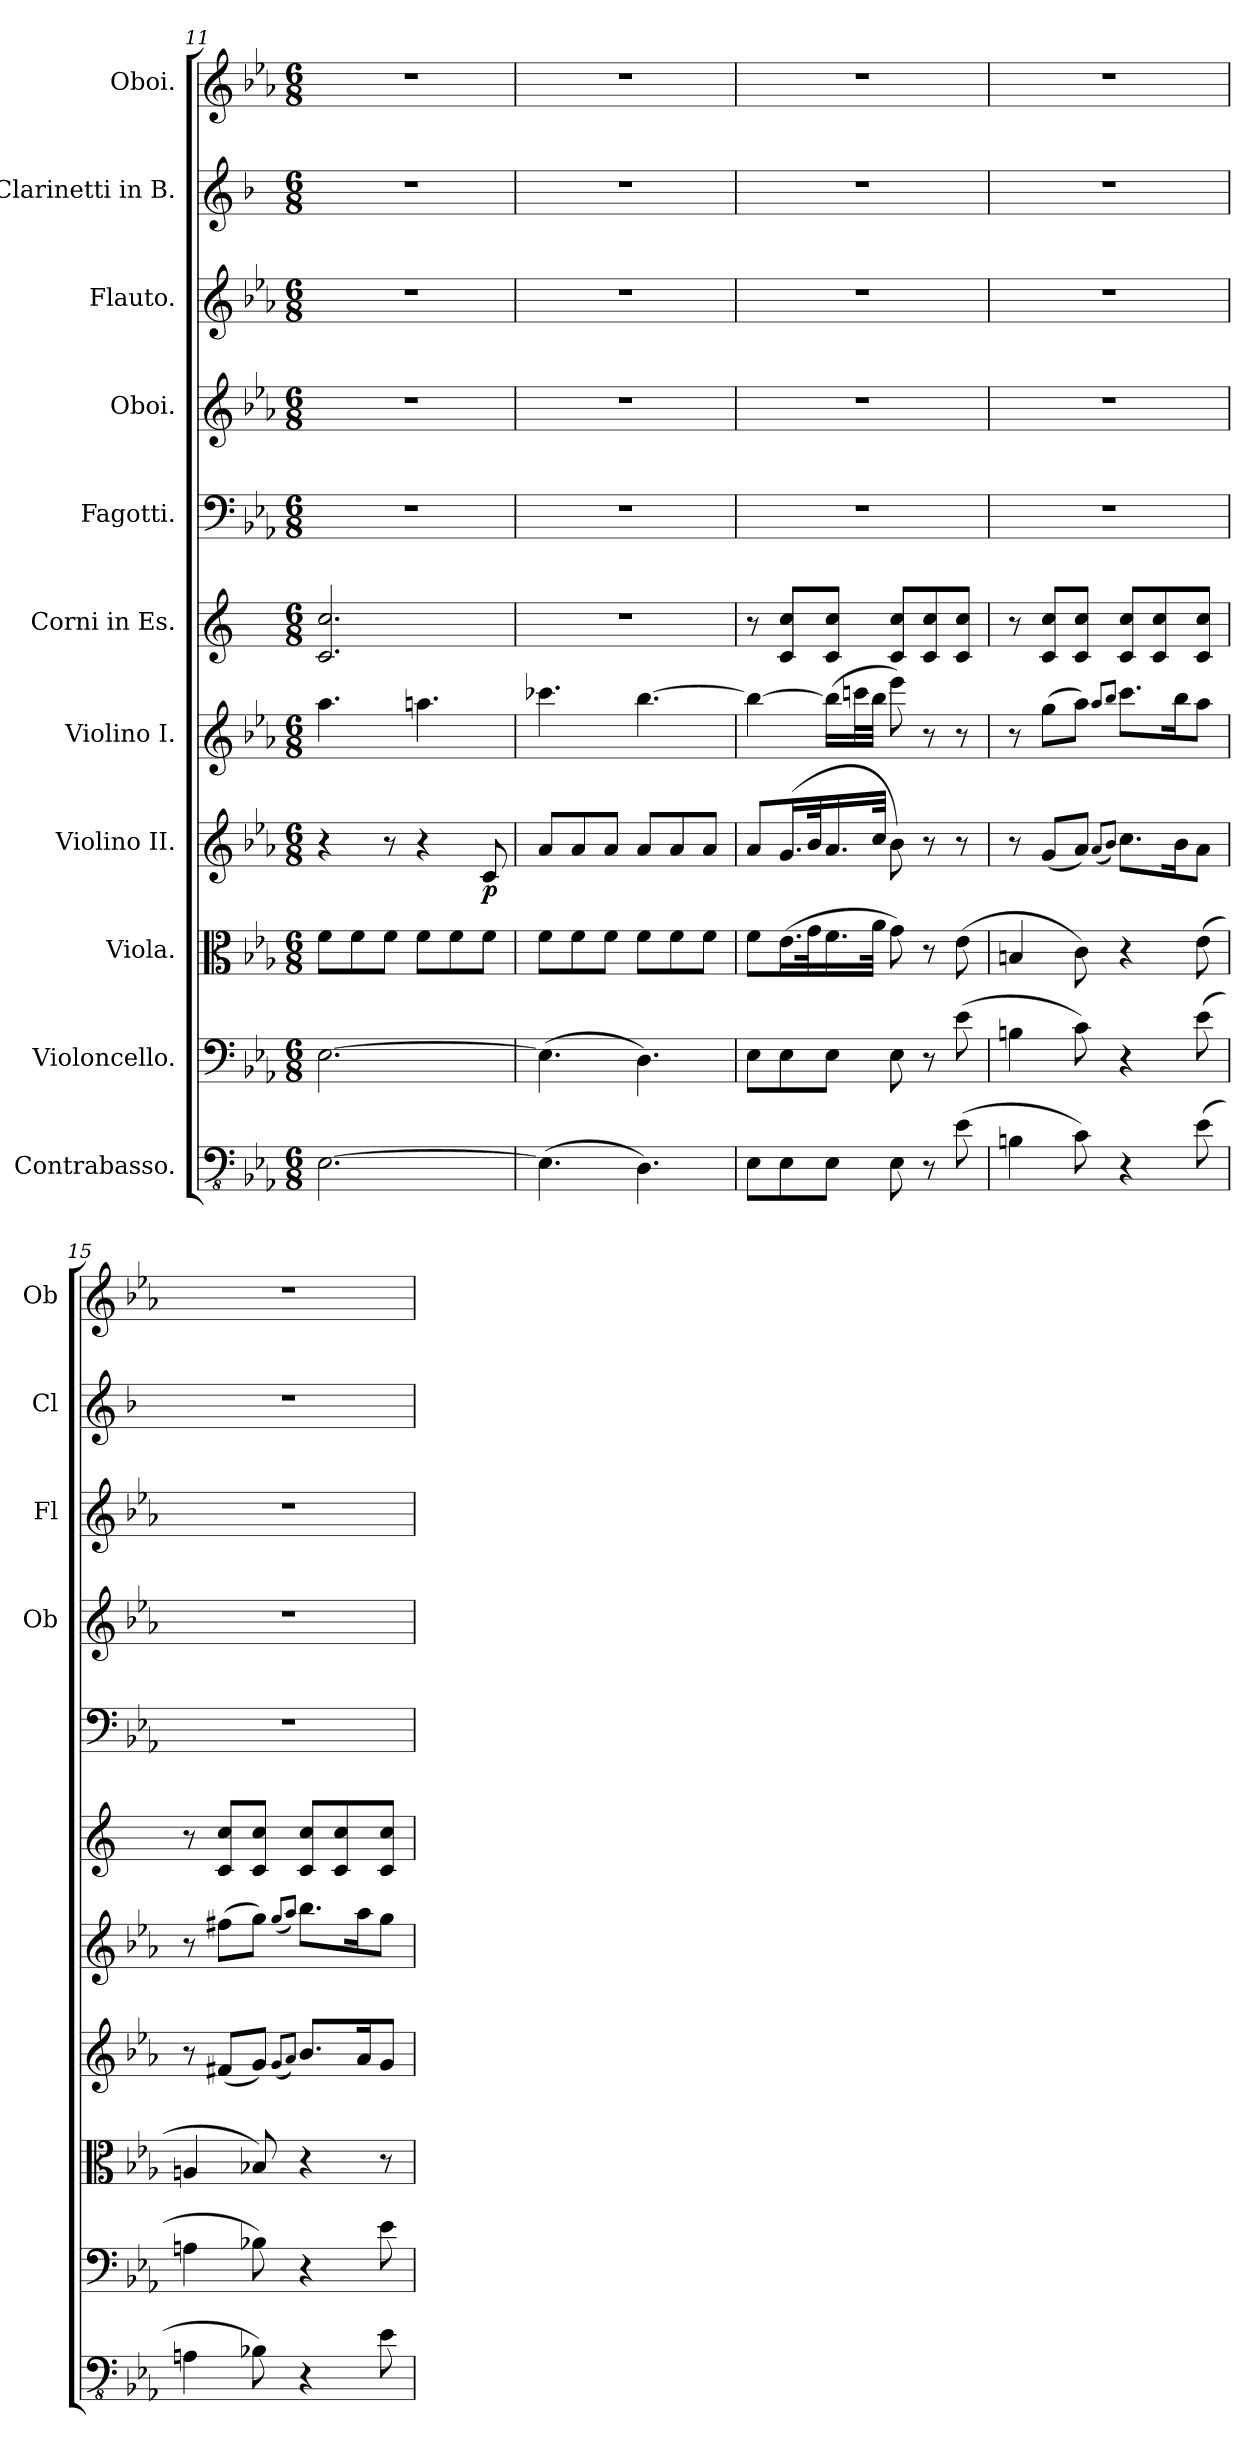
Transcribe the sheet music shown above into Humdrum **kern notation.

**kern	**kern	**kern	**kern	**dynam	**kern	**kern	**kern	**kern	**kern	**kern	**kern
*part11	*part10	*part9	*part8	*part8	*part7	*part6	*part5	*part4	*part3	*part2	*part1
*staff11	*staff10	*staff9	*staff8	*staff8	*staff7	*staff6	*staff5	*staff4	*staff3	*staff2	*staff1
*I"Contrabasso.	*I"Violoncello.	*I"Viola.	*I"Violino II.	*	*I"Violino I.	*I"Corni in Es.	*I"Fagotti.	*I"Oboi.	*I"Flauto.	*I"Clarinetti in B.	*I"Oboi.
*	*	*	*	*	*	*	*	*I'Ob	*I'Fl	*I'Cl	*I'Ob
*clefFv4	*clefF4	*clefC3	*clefG2	*	*clefG2	*clefG2	*clefF4	*clefG2	*clefG2	*clefG2	*clefG2
*	*	*	*	*	*	*ITrd5c9	*	*	*	*ITrd1c2	*
*k[b-e-a-]	*k[b-e-a-]	*k[b-e-a-]	*k[b-e-a-]	*	*k[b-e-a-]	*k[b-e-a-]	*k[b-e-a-]	*k[b-e-a-]	*k[b-e-a-]	*k[b-e-a-]	*k[b-e-a-]
*M6/8	*M6/8	*M6/8	*M6/8	*	*M6/8	*M6/8	*M6/8	*M6/8	*M6/8	*M6/8	*M6/8
=11	=11	=11	=11	=11	=11	=11	=11	=11	=11	=11	=11
[2.EE-\	[2.E-\	8f\L	4r	.	4.aa-\	2.E-/ 2.e-/	2.r	2.r	2.r	2.r	2.r
.	.	8f\	.	.	.	.	.	.	.	.	.
.	.	8f\J	8r	.	.	.	.	.	.	.	.
.	.	8f\L	4r	.	4.aan\	.	.	.	.	.	.
.	.	8f\	.	.	.	.	.	.	.	.	.
!	!	!	!	!LO:DY:b	!	!	!	!	!	!	!
.	.	8f\J	8c/	p	.	.	.	.	.	.	.
=12	=12	=12	=12	=12	=12	=12	=12	=12	=12	=12	=12
(>4.EE-\]	(>4.E-\]	8f\L	8a-/L	.	4.ccc-X\	2.r	2.r	2.r	2.r	2.r	2.r
.	.	8f\	8a-/	.	.	.	.	.	.	.	.
.	.	8f\J	8a-/J	.	.	.	.	.	.	.	.
4.DD\)	4.D\)	8f\L	8a-/L	.	[4.bb-\	.	.	.	.	.	.
.	.	8f\	8a-/	.	.	.	.	.	.	.	.
.	.	8f\J	8a-/J	.	.	.	.	.	.	.	.
=13	=13	=13	=13	=13	=13	=13	=13	=13	=13	=13	=13
8EE-\L	8E-\L	8f\L	8a-/L	.	4bb-\_	8r	2.r	2.r	2.r	2.r	2.r
8EE-\	8E-\	(>16.e-\L	(<16.g/L	.	.	8E-/ 8e-/L	.	.	.	.	.
.	.	32g\K	32b-/K	.	.	.	.	.	.	.	.
8EE-\J	8E-\J	16.f\	16.a-/	.	(>16bb-\LL]	8E-/ 8e-/J	.	.	.	.	.
.	.	.	.	.	32cccn\L	.	.	.	.	.	.
.	.	32a-\JJk	32cc/JJk	.	32bb-\JJJ	.	.	.	.	.	.
8EE-\	8E-\	8g\)	8b-\)	.	8eee-\)	8E-/ 8e-/L	.	.	.	.	.
8r	8r	8r	8r	.	8r	8E-/ 8e-/	.	.	.	.	.
(>8E-\	(>8e-\	(>8e-\	8r	.	8r	8E-/ 8e-/J	.	.	.	.	.
=14	=14	=14	=14	=14	=14	=14	=14	=14	=14	=14	=14
4BBn\	4Bn\	4Bn/	8r	.	8r	8r	2.r	2.r	2.r	2.r	2.r
.	.	.	(<8g/L	.	(>8gg\L	8E-/ 8e-/L	.	.	.	.	.
8C\)	8c\)	8c\)	8a-/J)	.	8aa-\J)	8E-/ 8e-/J	.	.	.	.	.
.	.	.	(<8qa-/L	.	8qaa-/L	.	.	.	.	.	.
.	.	.	8qb-/J)	.	8qbb-/J	.	.	.	.	.	.
4r	4r	4r	8.cc\L	.	8.ccc\L	8E-/ 8e-/L	.	.	.	.	.
.	.	.	.	.	.	8E-/ 8e-/	.	.	.	.	.
.	.	.	16b-\K	.	16bb-\K	.	.	.	.	.	.
(>8E-\	(>8e-\	(>8e-\	8a-\J	.	8aa-\J	8E-/ 8e-/J	.	.	.	.	.
=15	=15	=15	=15	=15	=15	=15	=15	=15	=15	=15	=15
4AAn\	4An\	4An/	8r	.	8r	8r	2.r	2.r	2.r	2.r	2.r
.	.	.	(<8f#X/L	.	(>8ff#X\L	8E-/ 8e-/L	.	.	.	.	.
8BB-X\)	8B-X\)	8B-X/)	8g/J)	.	8gg\J)	8E-/ 8e-/J	.	.	.	.	.
.	.	.	(<8qg/L	.	(<8qgg/L	.	.	.	.	.	.
.	.	.	8qa-/J)	.	8qaa-/J)	.	.	.	.	.	.
4r	4r	4r	8.b-/L	.	8.bb-\L	8E-/ 8e-/L	.	.	.	.	.
.	.	.	.	.	.	8E-/ 8e-/	.	.	.	.	.
.	.	.	16a-/K	.	16aa-\K	.	.	.	.	.	.
8E-\	8e-\	8r	8g/J	.	8gg\J	8E-/ 8e-/J	.	.	.	.	.
=	=	=	=	=	=	=	=	=	=	=	=
*-	*-	*-	*-	*-	*-	*-	*-	*-	*-	*-	*-
